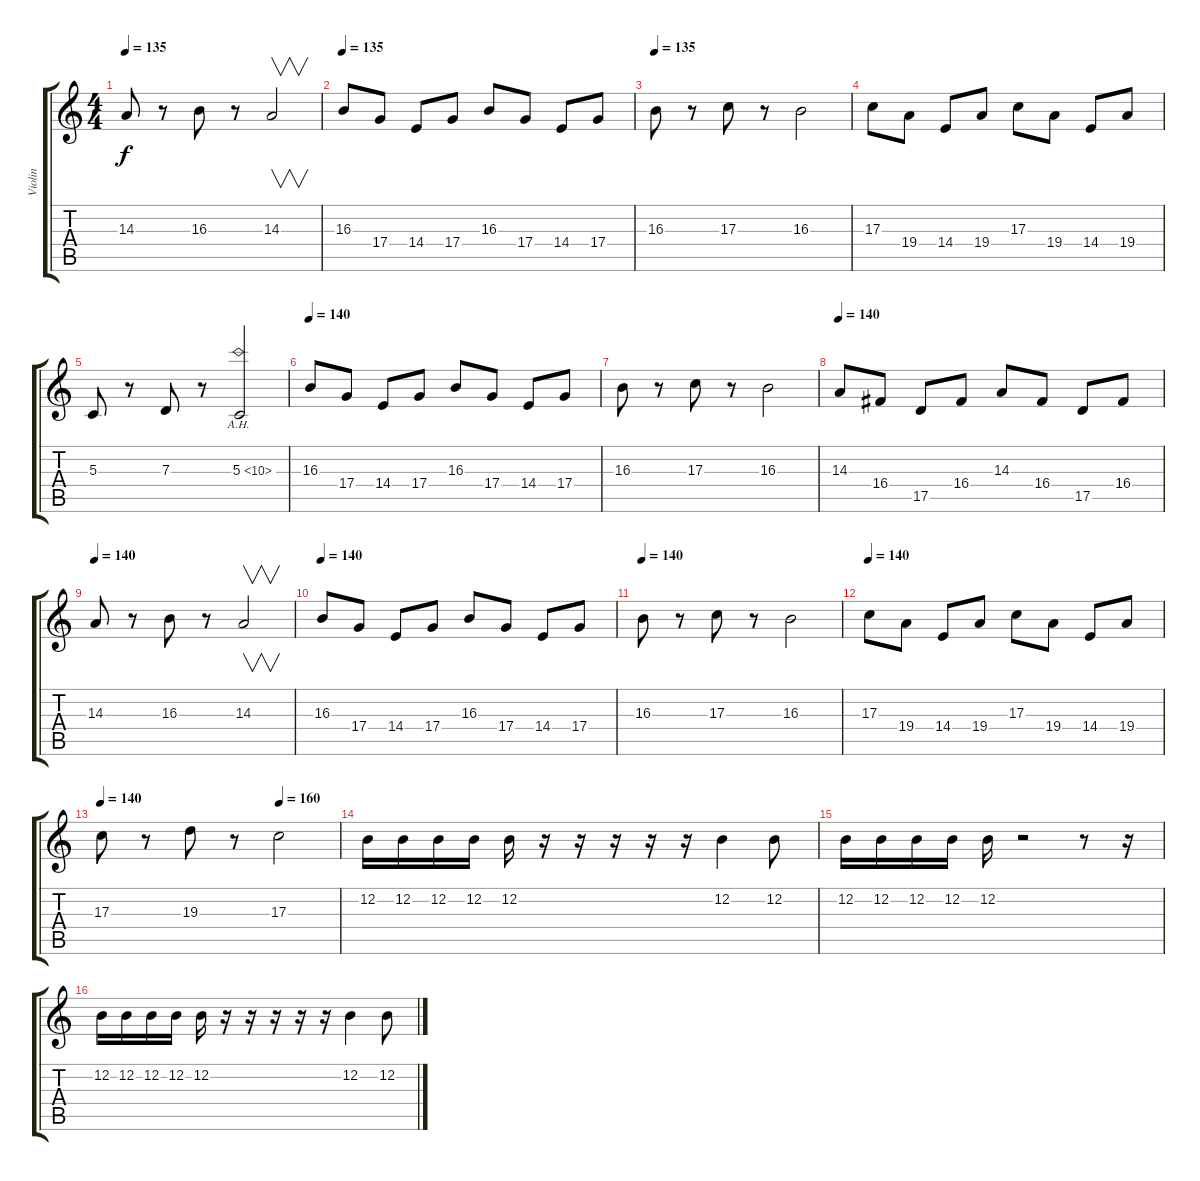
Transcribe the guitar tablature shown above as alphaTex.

\track ("Violin" "Violin") {instrument violin}
\staff {score tabs}
\tuning (E4 B3 G3 D3 A2 E2) {hide}
\ts (4 4)
\tempo 135
\clef g2
\ks c
14.3.8{dy f} r.8 16.3.8 r.8 14.3.2{v} |
\tempo 135
16.3.8 17.4.8 14.4.8 17.4.8 16.3.8 17.4.8 14.4.8 17.4.8 |
\tempo 135
16.3.8 r.8 17.3.8 r.8 16.3.2 |
17.3.8 19.4.8 14.4.8 19.4.8 17.3.8 19.4.8 14.4.8 19.4.8 |
5.3.8 r.8 7.3.8 r.8 5.3{ah 5}.2 |
\tempo 140
16.3.8 17.4.8 14.4.8 17.4.8 16.3.8 17.4.8 14.4.8 17.4.8 |
16.3.8 r.8 17.3.8 r.8 16.3.2 |
\tempo 140
14.3.8 16.4.8 17.5.8 16.4.8 14.3.8 16.4.8 17.5.8 16.4.8 |
\tempo 140
14.3.8 r.8 16.3.8 r.8 14.3.2{v} |
\tempo 140
16.3.8 17.4.8 14.4.8 17.4.8 16.3.8 17.4.8 14.4.8 17.4.8 |
\tempo 140
16.3.8 r.8 17.3.8 r.8 16.3.2 |
\tempo 140
17.3.8 19.4.8 14.4.8 19.4.8 17.3.8 19.4.8 14.4.8 19.4.8 |
\tempo (160 0.75)
\tempo 140
17.3.8 r.8 19.3.8 r.8 17.3.2 |
12.2.16 12.2.16 12.2.16 12.2.16 12.2.16 r.16 r.16 r.16 r.16 r.16 12.2.4 12.2.8 |
12.2.16 12.2.16 12.2.16 12.2.16 12.2.16 r.2 r.8 r.16 |
12.2.16 12.2.16 12.2.16 12.2.16 12.2.16 r.16 r.16 r.16 r.16 r.16 12.2.4 12.2.8
